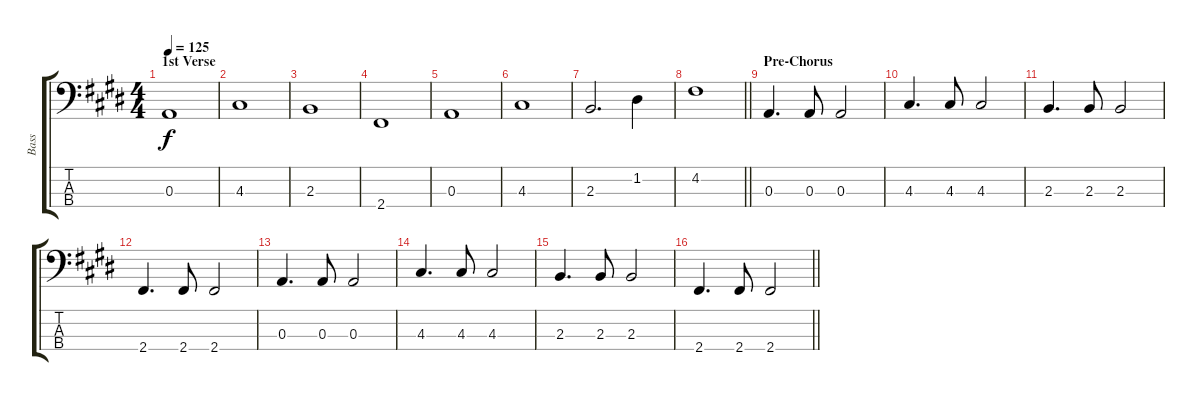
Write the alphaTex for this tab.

\track ("Bass" "Bass") {instrument acousticbass}
\staff {score tabs}
\tuning (G2 D2 A1 E1) {hide}
\ts (4 4)
\section ("" "1st Verse")
\tempo 125
\clef f4
\ks c#minor
0.3.1{dy f} |
4.3.1 |
2.3.1 |
2.4.1 |
0.3.1 |
4.3.1 |
2.3.2{d} 1.2.4 |
\barLineRight lightlight
4.2.1 |
\section ("" "Pre-Chorus")
0.3.4{d} 0.3.8 0.3.2 |
4.3.4{d} 4.3.8 4.3.2 |
2.3.4{d} 2.3.8 2.3.2 |
2.4.4{d} 2.4.8 2.4.2 |
0.3.4{d} 0.3.8 0.3.2 |
4.3.4{d} 4.3.8 4.3.2 |
2.3.4{d} 2.3.8 2.3.2 |
\barLineRight lightlight
2.4.4{d} 2.4.8 2.4.2
